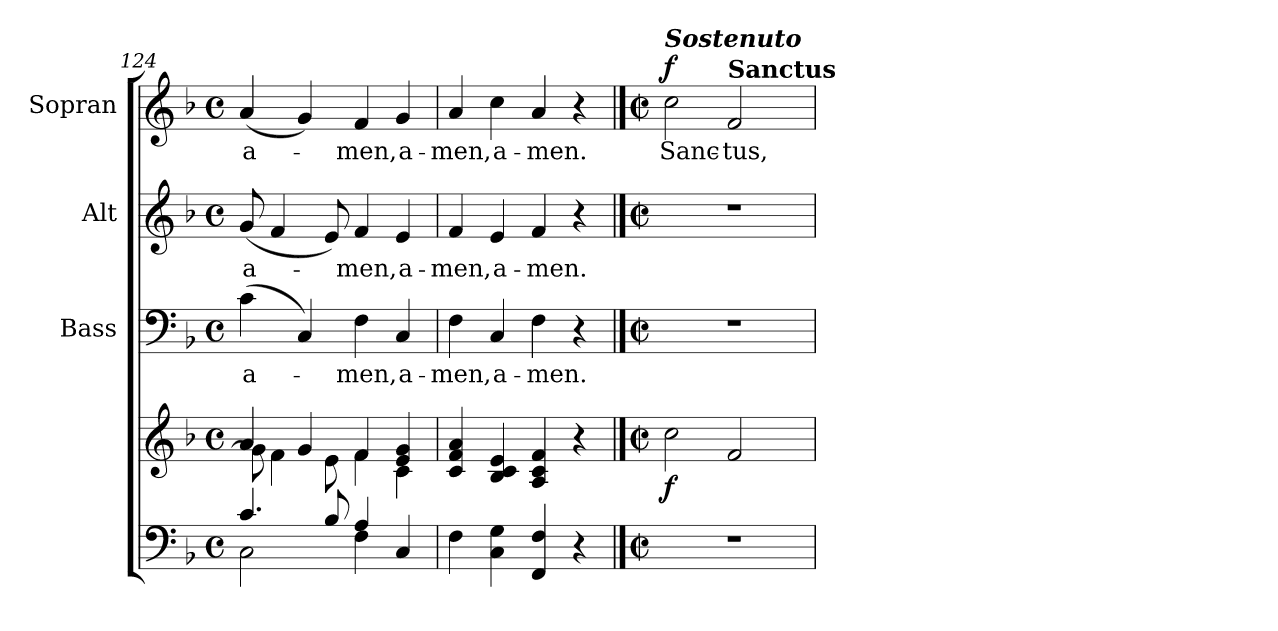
**kern	**kern	**dynam	**kern	**text	**kern	**text	**kern	**text	**dynam
*part4	*part4	*part4	*part3	*part3	*part2	*part2	*part1	*part1	*part1
*staff5	*staff4	*staff4/5	*staff3	*staff3	*staff2	*staff2	*staff1	*staff1	*staff1
*	*	*	*I"Bass	*	*I"Alt	*	*I"Sopran	*	*
*	*	*	*I'B.	*	*I'A.	*	*I'S.	*	*
!!LO:PB:g=z
*clefF4	*clefG2	*	*clefF4	*	*clefG2	*	*clefG2	*	*
*k[b-]	*k[b-]	*	*k[b-]	*	*k[b-]	*	*k[b-]	*	*
*F:	*F:	*	*F:	*	*F:	*	*F:	*	*
*M4/4	*M4/4	*	*M4/4	*	*M4/4	*	*M4/4	*	*
*met(c)	*met(c)	*	*met(c)	*	*met(c)	*	*met(c)	*	*
=124	=124	=124	=124	=124	=124	=124	=124	=124	=124
*^	*^	*	*	*	*	*	*	*	*
!	!	!	!	!	!	!LO:LY:b	!	!LO:LY:b	!	!LO:LY:b	!
4.c/	2C\	4a/	8g\]	.	(>4c\	a-	(<8g/	a-	(<4a/	a-	.
.	.	.	4f\	.	.	.	4f/	.	.	.	.
.	.	4g/	.	.	4C/)	.	.	.	4g/)	.	.
8B-/	.	.	8e\	.	.	.	8e/)	.	.	.	.
!	!	!	!	!	!	!LO:LY:b	!	!LO:LY:b	!	!LO:LY:b	!
4A/	4F\	4f/	4f\	.	4F\	-men,	4f/	-men,	4f/	-men,	.
!	!	!	!	!	!	!LO:LY:b	!	!LO:LY:b	!	!LO:LY:b	!
4ryy	4C/	4e/ 4g/	4c\	.	4C/	a-	4e/	a-	4g/	a-	.
=125	=125	=125	=125	=125	=125	=125	=125	=125	=125	=125	=125
!	!	!	!	!	!	!LO:LY:b	!	!LO:LY:b	!	!LO:LY:b	!
*v	*v	*	*	*	*	*	*	*	*	*	*
*	*v	*v	*	*	*	*	*	*	*	*
4F\	4c/ 4f/ 4a/	.	4F\	-men,	4f/	-men,	4a/	-men,	.
!	!	!	!	!LO:LY:b	!	!LO:LY:b	!	!LO:LY:b	!
4C\ 4G\	4B-/ 4c/ 4e/	.	4C/	a-	4e/	a-	4cc\	a-	.
!	!	!	!	!LO:LY:b	!	!LO:LY:b	!	!LO:LY:b	!
4FF/ 4F/	4A/ 4c/ 4f/	.	4F\	-men.	4f/	-men.	4a/	-men.	.
4r	4r	.	4r	.	4r	.	4r	.	.
==126	==126	==126	==126	==126	==126	==126	==126	==126	==126
*M2/2	*M2/2	*	*M2/2	*	*M2/2	*	*M2/2	*	*
*met(c|)	*met(c|)	*	*met(c|)	*	*met(c|)	*	*met(c|)	*	*
!	!	!	!	!	!	!	!LO:TX:a:Bi:t=Sostenuto	!	!
!	!	!LO:DY:b	!	!	!	!	!	!LO:LY:b	!LO:DY:b
1r	2cc\	f	1r	.	1r	.	2cc\	Sanc-	f
!	!	!	!	!	!	!	!LO:TX:a:B:t=Sanctus	!	!
!	!	!	!	!	!	!	!	!LO:LY:b	!
.	2f/	.	.	.	.	.	2f/	-tus,	.
=	=	=	=	=	=	=	=	=	=
*-	*-	*-	*-	*-	*-	*-	*-	*-	*-
